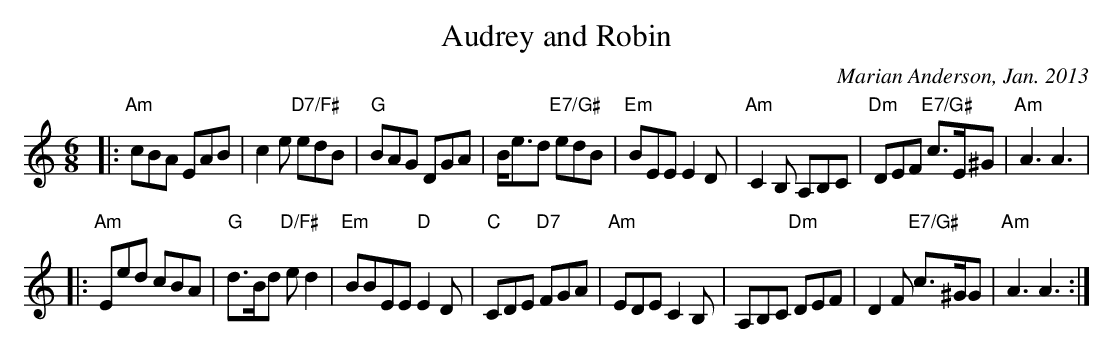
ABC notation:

X:1
T: Audrey and Robin
C: Marian Anderson, Jan. 2013
M: 6/8
L: 1/8
K: Am
|:\
"Am"cBA EAB | c2e "D7/F#"edB | "G"BAG DGA |  B<ed "E7/G#"edB |\
"Em"BEE E2D | "Am"C2B, A,B,C | "Dm"DEF "E7/G#"c>E^G | "Am"A3 A3 |
|:\
"Am"Eed cBA | "G"d>Bd "D/F#"ed2 | "Em"BBEE "D"E2D | "C"CDE "D7"FGA |\
"Am"EDE C2B, | A,B,C "Dm"DEF | D2F "E7/G#"c>^GG | "Am"A3 A3 :|
